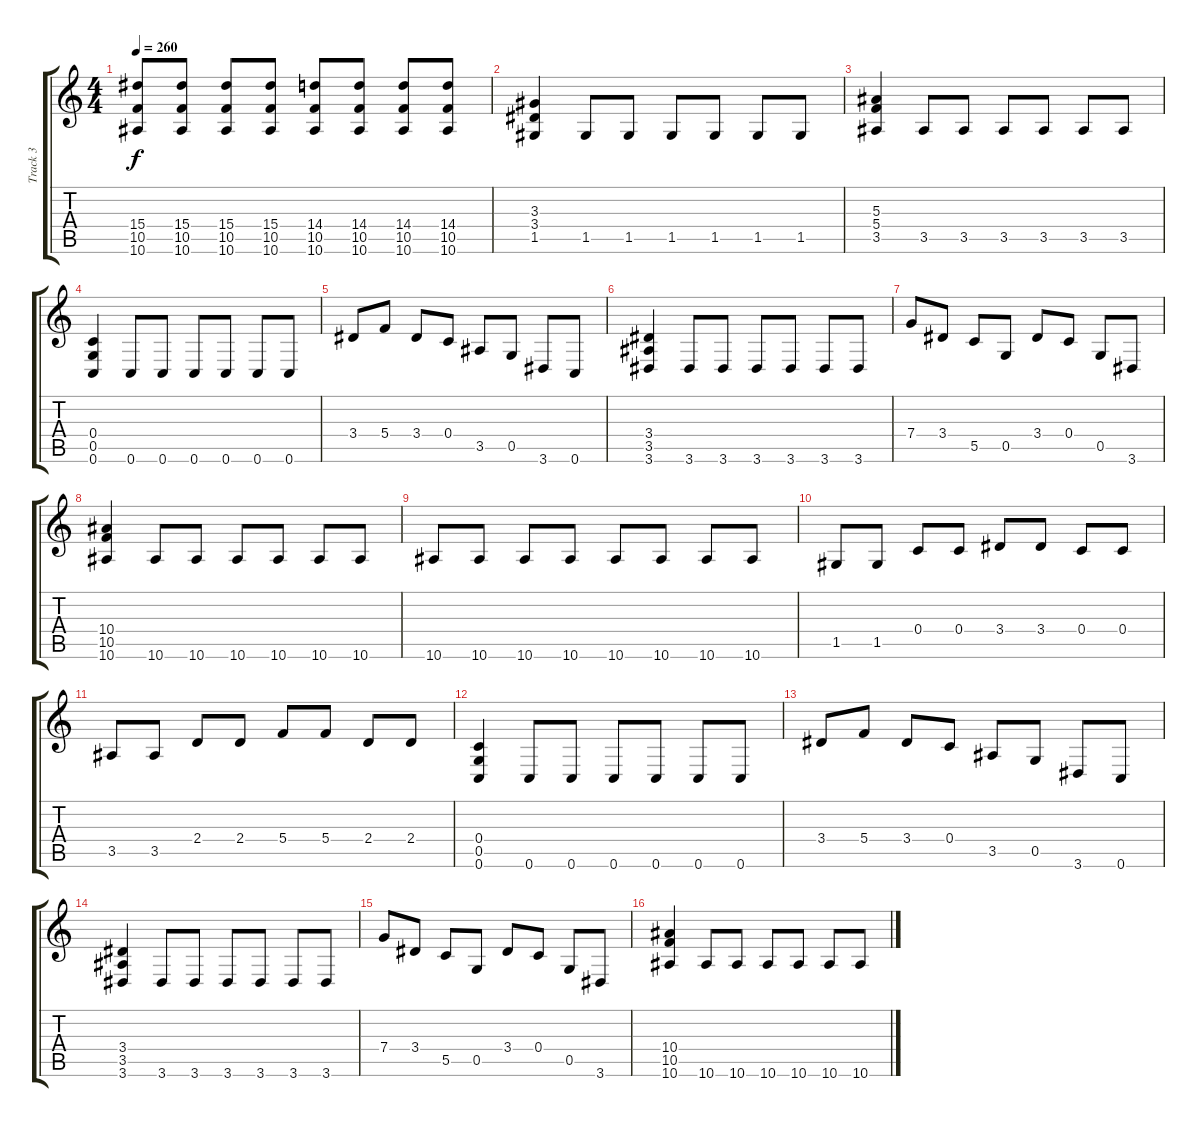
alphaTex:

\track ("Track 3" "Track 3") {instrument distortionguitar}
\staff {score tabs}
\tuning (D4 A3 F3 C3 G2 C2) {hide}
\ts (4 4)
\tempo 260
\clef g2
\ks c
(15.4 10.5 10.6).8{dy f} (15.4 10.5 10.6).8 (15.4 10.5 10.6).8 (15.4 10.5 10.6).8 (14.4 10.5 10.6).8 (14.4 10.5 10.6).8 (14.4 10.5 10.6).8 (14.4 10.5 10.6).8 |
(3.3 3.4 1.5).4 1.5.8 1.5.8 1.5.8 1.5.8 1.5.8 1.5.8 |
(5.3 5.4 3.5).4 3.5.8 3.5.8 3.5.8 3.5.8 3.5.8 3.5.8 |
(0.4 0.5 0.6).4 0.6.8 0.6.8 0.6.8 0.6.8 0.6.8 0.6.8 |
3.4.8 5.4.8 3.4.8 0.4.8 3.5.8 0.5.8 3.6.8 0.6.8 |
(3.4 3.5 3.6).4 3.6.8 3.6.8 3.6.8 3.6.8 3.6.8 3.6.8 |
7.4.8 3.4.8 5.5.8 0.5.8 3.4.8 0.4.8 0.5.8 3.6.8 |
(10.4 10.5 10.6).4 10.6.8 10.6.8 10.6.8 10.6.8 10.6.8 10.6.8 |
10.6.8 10.6.8 10.6.8 10.6.8 10.6.8 10.6.8 10.6.8 10.6.8 |
1.5.8 1.5.8 0.4.8 0.4.8 3.4.8 3.4.8 0.4.8 0.4.8 |
3.5.8 3.5.8 2.4.8 2.4.8 5.4.8 5.4.8 2.4.8 2.4.8 |
(0.4 0.5 0.6).4 0.6.8 0.6.8 0.6.8 0.6.8 0.6.8 0.6.8 |
3.4.8 5.4.8 3.4.8 0.4.8 3.5.8 0.5.8 3.6.8 0.6.8 |
(3.4 3.5 3.6).4 3.6.8 3.6.8 3.6.8 3.6.8 3.6.8 3.6.8 |
7.4.8 3.4.8 5.5.8 0.5.8 3.4.8 0.4.8 0.5.8 3.6.8 |
(10.4 10.5 10.6).4 10.6.8 10.6.8 10.6.8 10.6.8 10.6.8 10.6.8
